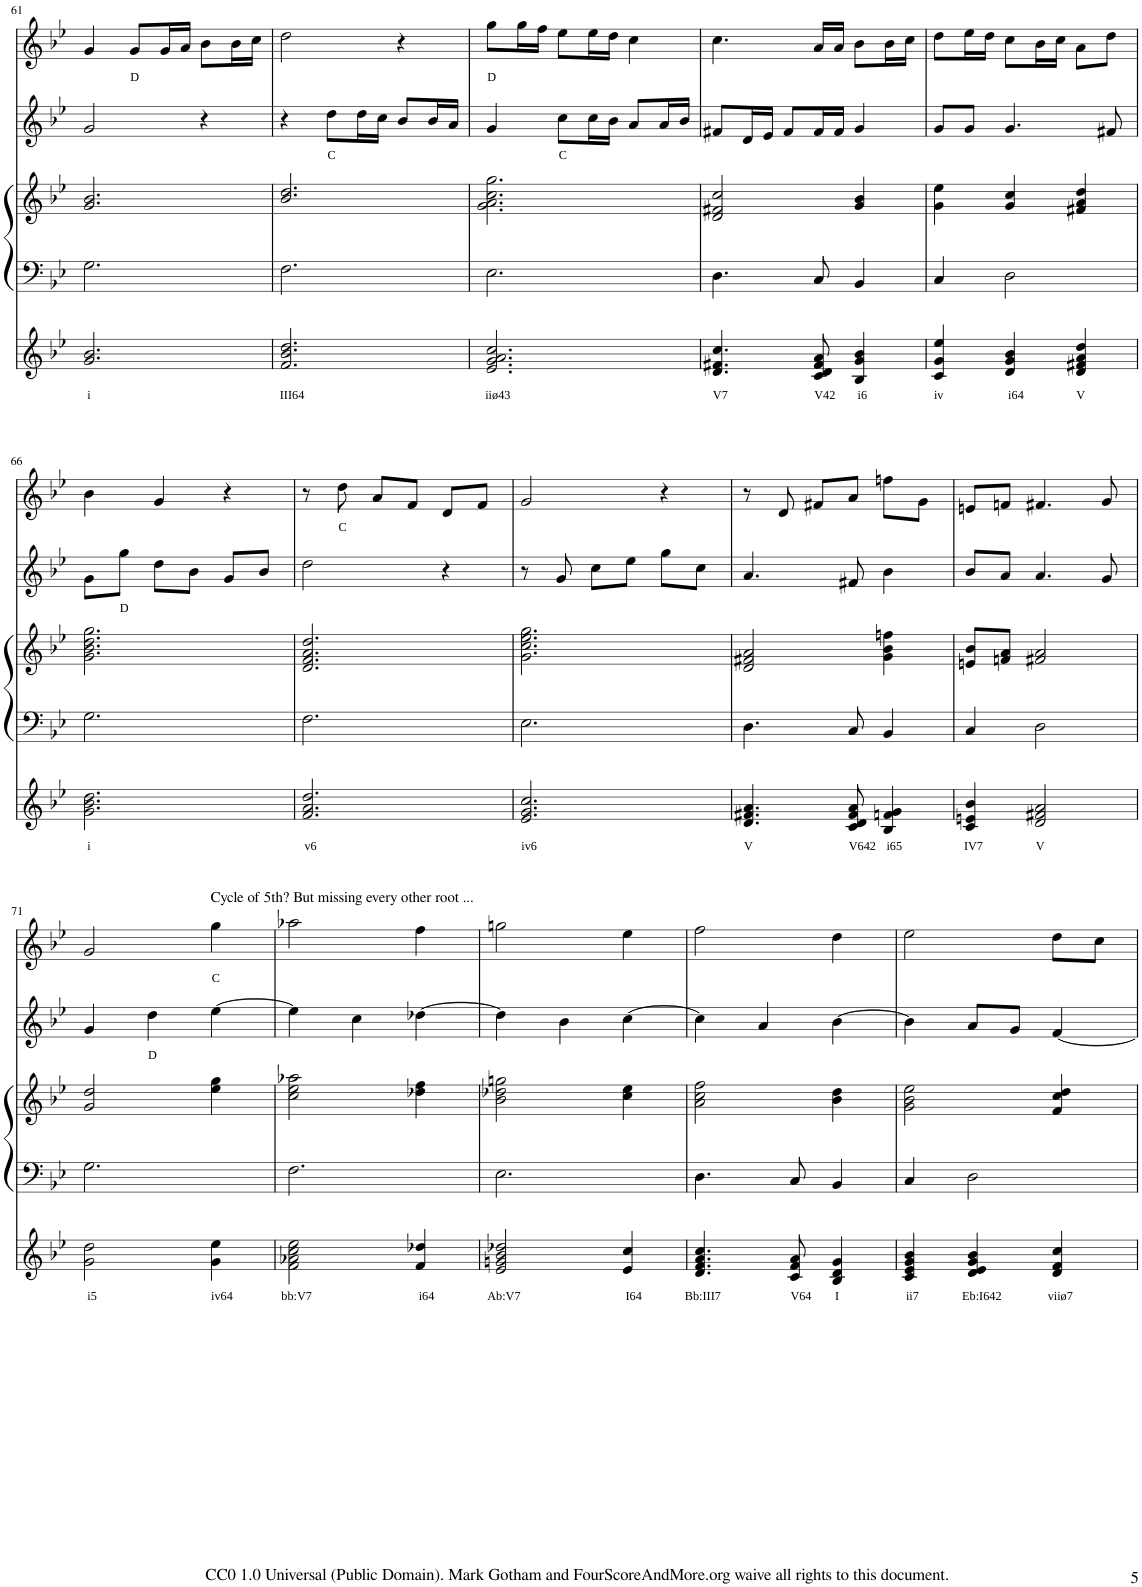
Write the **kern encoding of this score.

**kern	**text	**kern	**kern	**kern	**text	**kern	**text
*part5	*part5	*part4	*part3	*part2	*part2	*part1	*part1
*staff5	*staff5	*staff4	*staff3	*staff2	*staff2	*staff1	*staff1
*I"Full reduction	*	*I"Basso Continuo	*I"Vln Chd Reduction	*I"Violin 2	*	*I"Violin 1	*
*	*	*	*	*I'Vln	*	*I'Vln	*
!!LO:PB:g=z
*clefG2	*	*clefF4	*clefG2	*clefG2	*	*clefG2	*
*k[b-e-]	*	*k[b-e-]	*k[b-e-]	*k[b-e-]	*	*k[b-e-]	*
*M3/4	*	*M3/4	*M3/4	*M3/4	*	*M3/4	*
=61	=61	=61	=61	=61	=61	=61	=61
!	!LO:LY:b	!	!	!	!	!	!
2.g/ 2.b-/	i	2.G\	2.g/ 2.b-/	2g/	.	4g/	.
!	!	!	!	!	!	!	!LO:LY:b
.	.	.	.	.	.	8g/L	D
.	.	.	.	.	.	16g/L	.
.	.	.	.	.	.	16a/JJ	.
.	.	.	.	4r	.	8b-\L	.
.	.	.	.	.	.	16b-\L	.
.	.	.	.	.	.	16cc\JJ	.
=62	=62	=62	=62	=62	=62	=62	=62
!	!LO:LY:b	!	!	!	!	!	!
2.f/ 2.b-/ 2.dd/	III64	2.F\	2.b-/ 2.dd/	4r	.	2dd\	.
!	!	!	!	!	!LO:LY:b	!	!
.	.	.	.	8dd\L	C	.	.
.	.	.	.	16dd\L	.	.	.
.	.	.	.	16cc\JJ	.	.	.
.	.	.	.	8b-/L	.	4r	.
.	.	.	.	16b-/L	.	.	.
.	.	.	.	16a/JJ	.	.	.
=63	=63	=63	=63	=63	=63	=63	=63
!	!LO:LY:b	!	!	!	!	!	!LO:LY:b
2.e-/ 2.g/ 2.a/ 2.cc/	iiø43	2.E-\	2.g\ 2.a\ 2.cc\ 2.gg\	4g/	.	8gg\L	D
.	.	.	.	.	.	16gg\L	.
.	.	.	.	.	.	16ff\JJ	.
!	!	!	!	!	!LO:LY:b	!	!
.	.	.	.	8cc\L	C	8ee-\L	.
.	.	.	.	16cc\L	.	16ee-\L	.
.	.	.	.	16b-\JJ	.	16dd\JJ	.
.	.	.	.	8a/L	.	4cc\	.
.	.	.	.	16a/L	.	.	.
.	.	.	.	16b-/JJ	.	.	.
=64	=64	=64	=64	=64	=64	=64	=64
!	!LO:LY:b	!	!	!	!	!	!
4.d/ 4.f#X/ 4.cc/	V7	4.D\	2d/ 2f#X/ 2cc/	8f#X/L	.	4.cc\	.
.	.	.	.	16d/L	.	.	.
.	.	.	.	16e-/JJ	.	.	.
.	.	.	.	8f#/L	.	.	.
!	!LO:LY:b	!	!	!	!	!	!
8c/ 8d/ 8f#/ 8a/	V42	8C/	.	16f#/L	.	16a/LL	.
.	.	.	.	16f#/JJ	.	16a/JJ	.
!	!LO:LY:b	!	!	!	!	!	!
4B-/ 4g/ 4b-/	i6	4BB-/	4g/ 4b-/	4g/	.	8b-\L	.
.	.	.	.	.	.	16b-\L	.
.	.	.	.	.	.	16cc\JJ	.
=65	=65	=65	=65	=65	=65	=65	=65
!	!LO:LY:b	!	!	!	!	!	!
4c/ 4g/ 4ee-/	iv	4C/	4g\ 4ee-\	8g/L	.	8dd\L	.
.	.	.	.	8g/J	.	16ee-\L	.
.	.	.	.	.	.	16dd\JJ	.
!	!LO:LY:b	!	!	!	!	!	!
4d/ 4g/ 4b-/	i64	2D\	4g/ 4cc/	4.g/	.	8cc\L	.
.	.	.	.	.	.	16b-\L	.
.	.	.	.	.	.	16cc\JJ	.
!	!LO:LY:b	!	!	!	!	!	!
4d/ 4f#X/ 4a/ 4dd/	V	.	4f#X/ 4a/ 4dd/	.	.	8a\L	.
.	.	.	.	8f#X/	.	8dd\J	.
!!LO:LB:g=z
=66	=66	=66	=66	=66	=66	=66	=66
!	!LO:LY:b	!	!	!	!	!	!
2.g\ 2.b-\ 2.dd\	i	2.G\	2.g\ 2.b-\ 2.dd\ 2.gg\	8g\L	.	4b-\	.
!	!	!	!	!	!LO:LY:b	!	!
.	.	.	.	8gg\J	D	.	.
.	.	.	.	8dd\L	.	4g/	.
.	.	.	.	8b-\J	.	.	.
.	.	.	.	8g/L	.	4r	.
.	.	.	.	8b-/J	.	.	.
=67	=67	=67	=67	=67	=67	=67	=67
!	!LO:LY:b	!	!	!	!	!	!
2.f/ 2.a/ 2.dd/	v6	2.F\	2.d/ 2.f/ 2.a/ 2.dd/	2dd\	.	8r	.
!	!	!	!	!	!	!	!LO:LY:b
.	.	.	.	.	.	8dd\	C
.	.	.	.	.	.	8a/L	.
.	.	.	.	.	.	8f/J	.
.	.	.	.	4r	.	8d/L	.
.	.	.	.	.	.	8f/J	.
=68	=68	=68	=68	=68	=68	=68	=68
!	!LO:LY:b	!	!	!	!	!	!
2.e-/ 2.g/ 2.cc/	iv6	2.E-\	2.g\ 2.cc\ 2.ee-\ 2.gg\	8r	.	2g/	.
.	.	.	.	8g/	.	.	.
.	.	.	.	8cc\L	.	.	.
.	.	.	.	8ee-\J	.	.	.
.	.	.	.	8gg\L	.	4r	.
.	.	.	.	8cc\J	.	.	.
=69	=69	=69	=69	=69	=69	=69	=69
!	!LO:LY:b	!	!	!	!	!	!
4.d/ 4.f#X/ 4.a/	V	4.D\	2d/ 2f#X/ 2a/	4.a/	.	8r	.
.	.	.	.	.	.	8d/	.
.	.	.	.	.	.	8f#X/L	.
!	!LO:LY:b	!	!	!	!	!	!
8c/ 8d/ 8f#/ 8a/	V642	8C/	.	8f#X/	.	8a/J	.
!	!LO:LY:b	!	!	!	!	!	!
4B-/ 4fn/ 4g/	i65	4BB-/	4g\ 4b-\ 4ffn\	4b-\	.	8ffn\L	.
.	.	.	.	.	.	8g\J	.
=70	=70	=70	=70	=70	=70	=70	=70
!	!LO:LY:b	!	!	!	!	!	!
4c/ 4en/ 4b-/	IV7	4C/	8en/ 8b-/L	8b-/L	.	8en/L	.
.	.	.	8fn/ 8a/J	8a/J	.	8fn/J	.
!	!LO:LY:b	!	!	!	!	!	!
2d/ 2f#X/ 2a/	V	2D\	2f#X/ 2a/	4.a/	.	4.f#X/	.
.	.	.	.	8g/	.	8g/	.
!!LO:LB:g=z
=71	=71	=71	=71	=71	=71	=71	=71
!	!LO:LY:b	!	!	!	!	!	!
2g\ 2dd\	i5	2.G\	2g/ 2dd/	4g/	.	2g/	.
!	!	!	!	!	!LO:LY:b	!	!
.	.	.	.	4dd\	D	.	.
!	!	!	!	!	!	!LO:TX:a:t=Cycle of 5th? But missing every other root ...	!
!	!LO:LY:b	!	!	!	!	!	!LO:LY:b
4g\ 4ee-\	iv64	.	4ee-\ 4gg\	[4ee-\	.	4gg\	C
=72	=72	=72	=72	=72	=72	=72	=72
!	!LO:LY:b	!	!	!	!	!	!
2f\ 2a-X\ 2cc\ 2ee-\	bb:V7	2.F\	2cc\ 2ee-\ 2aa-X\	4ee-\]	.	2aa-X\	.
.	.	.	.	4cc\	.	.	.
!	!LO:LY:b	!	!	!	!	!	!
4f/ 4dd-X/	i64	.	4dd-X\ 4ff\	[4dd-X\	.	4ff\	.
=73	=73	=73	=73	=73	=73	=73	=73
!	!LO:LY:b	!	!	!	!	!	!
2e-/ 2gn/ 2b-/ 2dd-X/	Ab:V7	2.E-\	2b-\ 2dd-X\ 2ggn\	4dd-\]	.	2ggn\	.
.	.	.	.	4b-\	.	.	.
!	!LO:LY:b	!	!	!	!	!	!
4e-/ 4cc/	I64	.	4cc\ 4ee-\	[4cc\	.	4ee-\	.
=74	=74	=74	=74	=74	=74	=74	=74
!	!LO:LY:b	!	!	!	!	!	!
4.d/ 4.f/ 4.a/ 4.cc/	Bb:III7	4.D\	2a\ 2cc\ 2ff\	4cc\]	.	2ff\	.
.	.	.	.	4a/	.	.	.
!	!LO:LY:b	!	!	!	!	!	!
8c/ 8f/ 8a/	V64	8C/	.	.	.	.	.
!	!LO:LY:b	!	!	!	!	!	!
4B-/ 4d/ 4g/	I	4BB-/	4b-\ 4dd\	[4b-\	.	4dd\	.
=75	=75	=75	=75	=75	=75	=75	=75
!	!LO:LY:b	!	!	!	!	!	!
4c/ 4e-/ 4g/ 4b-/	ii7	4C/	2g\ 2b-\ 2ee-\	4b-\]	.	2ee-\	.
!	!LO:LY:b	!	!	!	!	!	!
4d/ 4e-/ 4g/ 4b-/	Eb:I642	2D\	.	8a/L	.	.	.
.	.	.	.	8g/J	.	.	.
!	!LO:LY:b	!	!	!	!	!	!
4d/ 4f/ 4cc/	viiø7	.	4f/ 4cc/ 4dd/	[4f/	.	8dd\L	.
.	.	.	.	.	.	8cc\J	.
=	=	=	=	=	=	=	=
*-	*-	*-	*-	*-	*-	*-	*-
